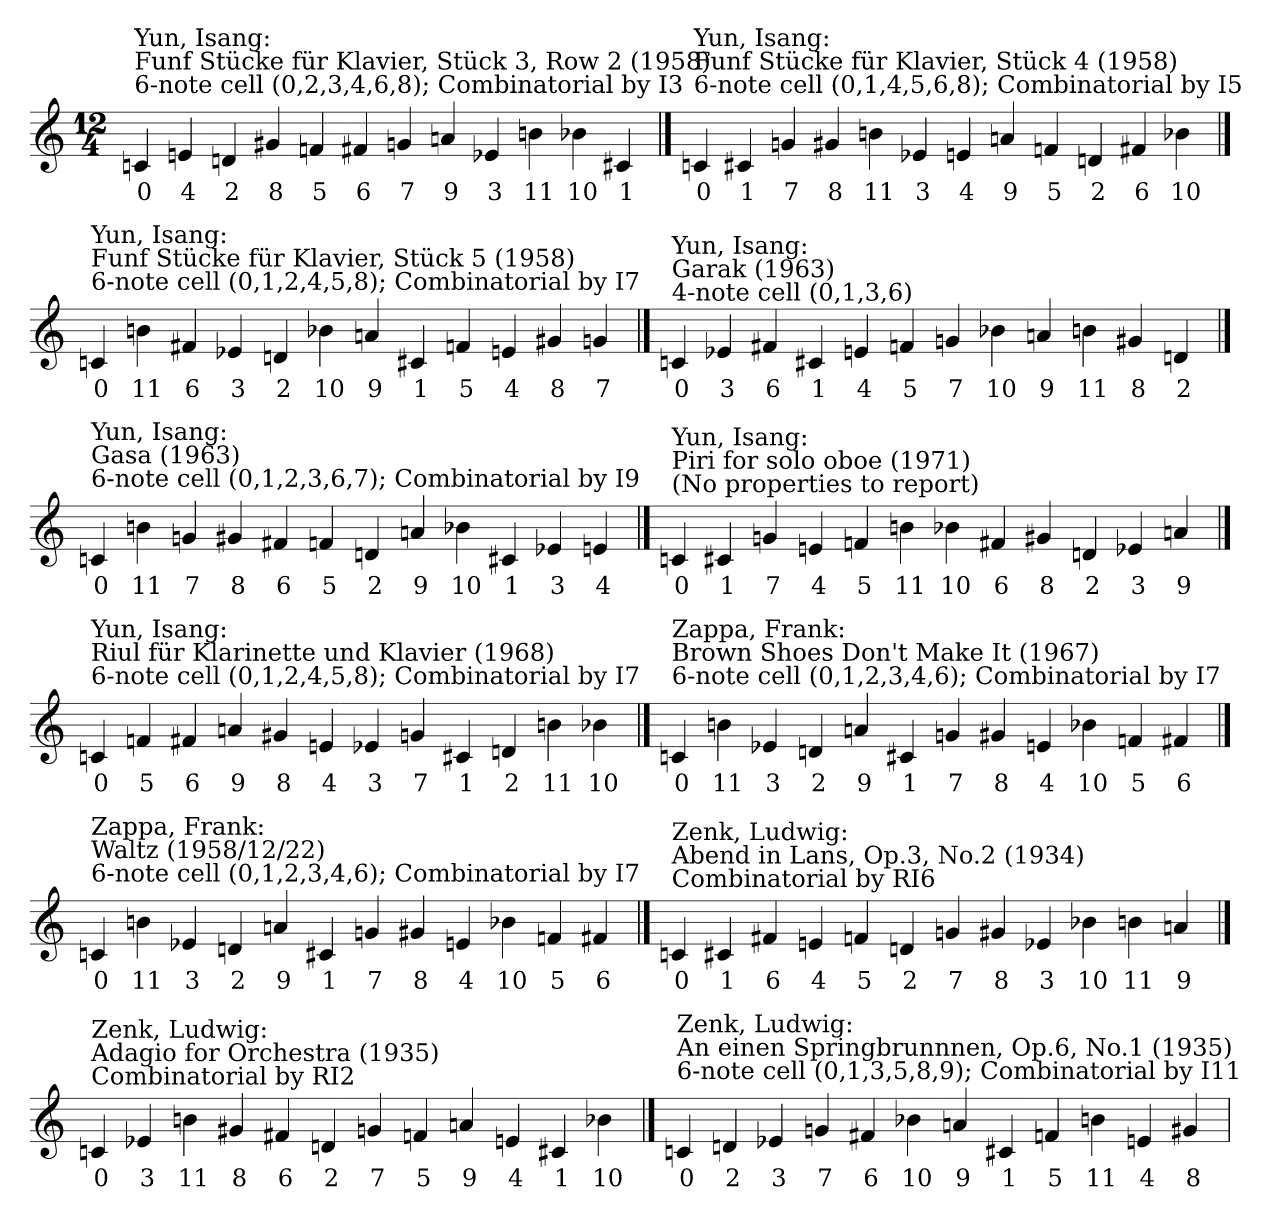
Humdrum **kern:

**kern	**text
*part1	*part1
*staff1	*staff1
!!LO:LB:g=z
*M12/4	*
==1573	==1573
!LO:TX:t=Yun, Isang&colon; \nFunf Stücke für Klavier, Stück 3, Row 2 (1958)\n6-note cell (0,2,3,4,6,8); Combinatorial by I3	!
4cn	0
4en	4
4dn	2
4g#X	8
4fn	5
4f#X	6
4gn	7
4an	9
4e-X	3
4bn	11
4b-X	10
4c#X	1
!!LO:LB:g=z
==1574	==1574
!LO:TX:t=Yun, Isang&colon; \nFunf Stücke für Klavier, Stück 4 (1958)\n6-note cell (0,1,4,5,6,8); Combinatorial by I5	!
4cn	0
4c#X	1
4gn	7
4g#X	8
4bn	11
4e-X	3
4en	4
4an	9
4fn	5
4dn	2
4f#X	6
4b-X	10
!!LO:LB:g=z
==1575	==1575
!LO:TX:t=Yun, Isang&colon; \nFunf Stücke für Klavier, Stück 5 (1958)\n6-note cell (0,1,2,4,5,8); Combinatorial by I7	!
4cn	0
4bn	11
4f#X	6
4e-X	3
4dn	2
4b-X	10
4an	9
4c#X	1
4fn	5
4en	4
4g#X	8
4gn	7
!!LO:LB:g=z
==1576	==1576
!LO:TX:t=Yun, Isang&colon; \nGarak (1963)\n4-note cell (0,1,3,6)	!
4cn	0
4e-X	3
4f#X	6
4c#X	1
4en	4
4fn	5
4gn	7
4b-X	10
4an	9
4bn	11
4g#X	8
4dn	2
!!LO:LB:g=z
==1577	==1577
!LO:TX:t=Yun, Isang&colon; \nGasa (1963)\n6-note cell (0,1,2,3,6,7); Combinatorial by I9	!
4cn	0
4bn	11
4gn	7
4g#X	8
4f#X	6
4fn	5
4dn	2
4an	9
4b-X	10
4c#X	1
4e-X	3
4en	4
!!LO:LB:g=z
==1578	==1578
!LO:TX:t=Yun, Isang&colon; \nPiri for solo oboe (1971)\n(No properties to report)	!
4cn	0
4c#X	1
4gn	7
4en	4
4fn	5
4bn	11
4b-X	10
4f#X	6
4g#X	8
4dn	2
4e-X	3
4an	9
!!LO:LB:g=z
==1579	==1579
!LO:TX:t=Yun, Isang&colon; \nRiul für Klarinette und Klavier (1968)\n6-note cell (0,1,2,4,5,8); Combinatorial by I7	!
4cn	0
4fn	5
4f#X	6
4an	9
4g#X	8
4en	4
4e-X	3
4gn	7
4c#X	1
4dn	2
4bn	11
4b-X	10
!!LO:LB:g=z
==1580	==1580
!LO:TX:t=Zappa, Frank&colon; \nBrown Shoes Don't Make It (1967)\n6-note cell (0,1,2,3,4,6); Combinatorial by I7	!
4cn	0
4bn	11
4e-X	3
4dn	2
4an	9
4c#X	1
4gn	7
4g#X	8
4en	4
4b-X	10
4fn	5
4f#X	6
!!LO:LB:g=z
==1581	==1581
!LO:TX:t=Zappa, Frank&colon; \nWaltz (1958/12/22)\n6-note cell (0,1,2,3,4,6); Combinatorial by I7	!
4cn	0
4bn	11
4e-X	3
4dn	2
4an	9
4c#X	1
4gn	7
4g#X	8
4en	4
4b-X	10
4fn	5
4f#X	6
!!LO:LB:g=z
==1582	==1582
!LO:TX:t=Zenk, Ludwig&colon; \nAbend in Lans, Op.3, No.2 (1934)\nCombinatorial by RI6	!
4cn	0
4c#X	1
4f#X	6
4en	4
4fn	5
4dn	2
4gn	7
4g#X	8
4e-X	3
4b-X	10
4bn	11
4an	9
!!LO:LB:g=z
==1583	==1583
!LO:TX:t=Zenk, Ludwig&colon; \nAdagio for Orchestra (1935)\nCombinatorial by RI2	!
4cn	0
4e-X	3
4bn	11
4g#X	8
4f#X	6
4dn	2
4gn	7
4fn	5
4an	9
4en	4
4c#X	1
4b-X	10
!!LO:LB:g=z
==1584	==1584
!LO:TX:t=Zenk, Ludwig&colon; \nAn einen Springbrunnnen, Op.6, No.1 (1935)\n6-note cell (0,1,3,5,8,9); Combinatorial by I11	!
4cn	0
4dn	2
4e-X	3
4gn	7
4f#X	6
4b-X	10
4an	9
4c#X	1
4fn	5
4bn	11
4en	4
4g#X	8
=	=
*-	*-
